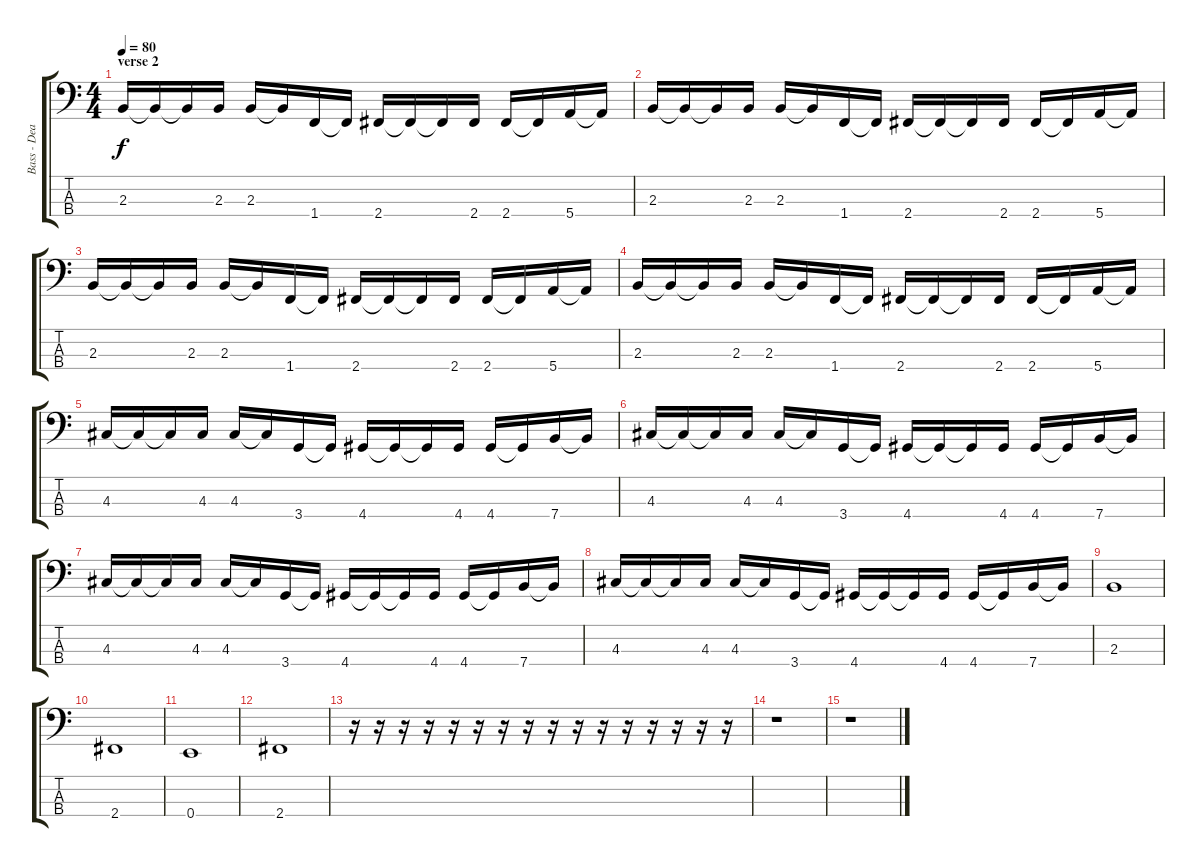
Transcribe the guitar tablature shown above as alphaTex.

\track ("Bass - Dean" "Bass - Dea") {instrument electricbassfinger}
\staff {score tabs}
\tuning (G2 D2 A1 E1) {hide}
\ts (4 4)
\section ("" "verse 2")
\tempo 80
\clef f4
\ks c
2.3.16{dy f} 2.3{t}.16 2.3{t}.16 2.3.16 2.3.16 2.3{t}.16 1.4.16 1.4{t}.16 2.4.16 2.4{t}.16 2.4{t}.16 2.4.16 2.4.16 2.4{t}.16 5.4.16 5.4{t}.16 |
2.3.16 2.3{t}.16 2.3{t}.16 2.3.16 2.3.16 2.3{t}.16 1.4.16 1.4{t}.16 2.4.16 2.4{t}.16 2.4{t}.16 2.4.16 2.4.16 2.4{t}.16 5.4.16 5.4{t}.16 |
2.3.16 2.3{t}.16 2.3{t}.16 2.3.16 2.3.16 2.3{t}.16 1.4.16 1.4{t}.16 2.4.16 2.4{t}.16 2.4{t}.16 2.4.16 2.4.16 2.4{t}.16 5.4.16 5.4{t}.16 |
2.3.16 2.3{t}.16 2.3{t}.16 2.3.16 2.3.16 2.3{t}.16 1.4.16 1.4{t}.16 2.4.16 2.4{t}.16 2.4{t}.16 2.4.16 2.4.16 2.4{t}.16 5.4.16 5.4{t}.16 |
4.3.16 4.3{t}.16 4.3{t}.16 4.3.16 4.3.16 4.3{t}.16 3.4.16 3.4{t}.16 4.4.16 4.4{t}.16 4.4{t}.16 4.4.16 4.4.16 4.4{t}.16 7.4.16 7.4{t}.16 |
4.3.16 4.3{t}.16 4.3{t}.16 4.3.16 4.3.16 4.3{t}.16 3.4.16 3.4{t}.16 4.4.16 4.4{t}.16 4.4{t}.16 4.4.16 4.4.16 4.4{t}.16 7.4.16 7.4{t}.16 |
4.3.16 4.3{t}.16 4.3{t}.16 4.3.16 4.3.16 4.3{t}.16 3.4.16 3.4{t}.16 4.4.16 4.4{t}.16 4.4{t}.16 4.4.16 4.4.16 4.4{t}.16 7.4.16 7.4{t}.16 |
4.3.16 4.3{t}.16 4.3{t}.16 4.3.16 4.3.16 4.3{t}.16 3.4.16 3.4{t}.16 4.4.16 4.4{t}.16 4.4{t}.16 4.4.16 4.4.16 4.4{t}.16 7.4.16 7.4{t}.16 |
2.3.1 |
2.4.1 |
0.4.1 |
2.4.1 |
r.16 r.16 r.16 r.16 r.16 r.16 r.16 r.16 r.16 r.16 r.16 r.16 r.16 r.16 r.16 r.16 |
r.1 |
r.1
